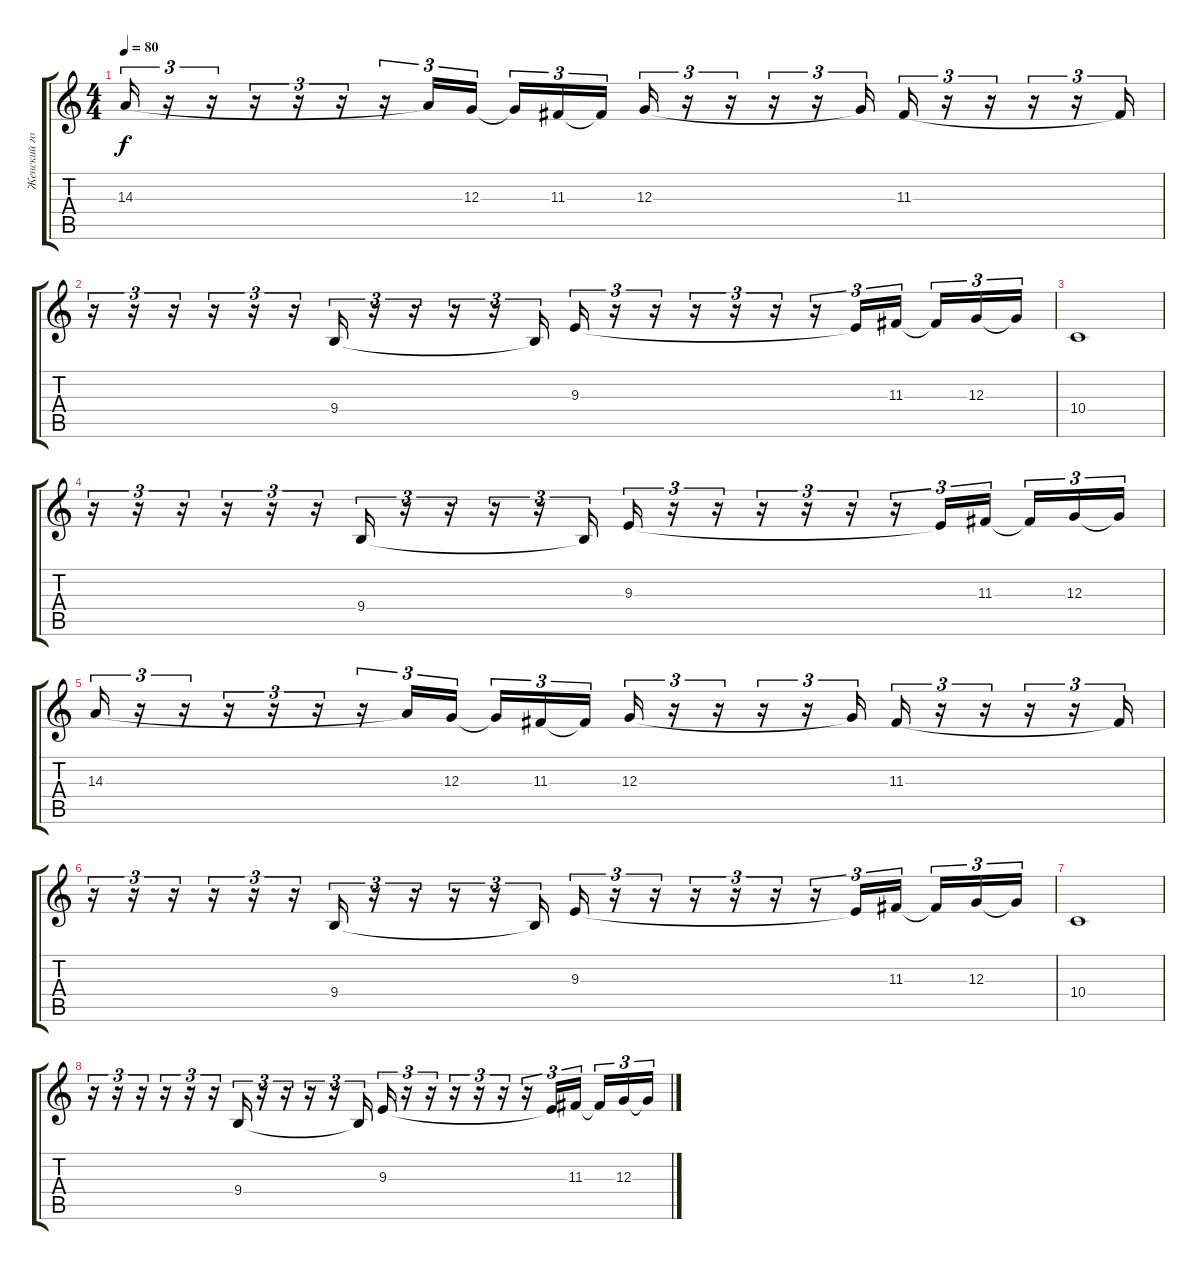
\track ("Женский голос" "Женский го") {instrument choiraahs}
\staff {score tabs}
\tuning (E4 B3 G3 D3 A2 E2) {hide}
\ts (4 4)
\tempo 80
\clef g2
\ks c
14.3.16{tu (3 2) dy f} r.16{tu (3 2)} r.16{tu (3 2)} r.16{tu (3 2)} r.16{tu (3 2)} r.16{tu (3 2)} r.16{tu (3 2)} 14.3{t}.16{tu (3 2)} 12.3.16{tu (3 2)} 12.3{t}.16{tu (3 2)} 11.3.16{tu (3 2)} 11.3{t}.16{tu (3 2)} 12.3.16{tu (3 2)} r.16{tu (3 2)} r.16{tu (3 2)} r.16{tu (3 2)} r.16{tu (3 2)} 12.3{t}.16{tu (3 2)} 11.3.16{tu (3 2)} r.16{tu (3 2)} r.16{tu (3 2)} r.16{tu (3 2)} r.16{tu (3 2)} 11.3{t}.16{tu (3 2)} |
r.16{tu (3 2)} r.16{tu (3 2)} r.16{tu (3 2)} r.16{tu (3 2)} r.16{tu (3 2)} r.16{tu (3 2)} 9.4.16{tu (3 2)} r.16{tu (3 2)} r.16{tu (3 2)} r.16{tu (3 2)} r.16{tu (3 2)} 9.4{t}.16{tu (3 2)} 9.3.16{tu (3 2)} r.16{tu (3 2)} r.16{tu (3 2)} r.16{tu (3 2)} r.16{tu (3 2)} r.16{tu (3 2)} r.16{tu (3 2)} 9.3{t}.16{tu (3 2)} 11.3.16{tu (3 2)} 11.3{t}.16{tu (3 2)} 12.3.16{tu (3 2)} 12.3{t}.16{tu (3 2)} |
10.4.1 |
r.16{tu (3 2)} r.16{tu (3 2)} r.16{tu (3 2)} r.16{tu (3 2)} r.16{tu (3 2)} r.16{tu (3 2)} 9.4.16{tu (3 2)} r.16{tu (3 2)} r.16{tu (3 2)} r.16{tu (3 2)} r.16{tu (3 2)} 9.4{t}.16{tu (3 2)} 9.3.16{tu (3 2)} r.16{tu (3 2)} r.16{tu (3 2)} r.16{tu (3 2)} r.16{tu (3 2)} r.16{tu (3 2)} r.16{tu (3 2)} 9.3{t}.16{tu (3 2)} 11.3.16{tu (3 2)} 11.3{t}.16{tu (3 2)} 12.3.16{tu (3 2)} 12.3{t}.16{tu (3 2)} |
14.3.16{tu (3 2)} r.16{tu (3 2)} r.16{tu (3 2)} r.16{tu (3 2)} r.16{tu (3 2)} r.16{tu (3 2)} r.16{tu (3 2)} 14.3{t}.16{tu (3 2)} 12.3.16{tu (3 2)} 12.3{t}.16{tu (3 2)} 11.3.16{tu (3 2)} 11.3{t}.16{tu (3 2)} 12.3.16{tu (3 2)} r.16{tu (3 2)} r.16{tu (3 2)} r.16{tu (3 2)} r.16{tu (3 2)} 12.3{t}.16{tu (3 2)} 11.3.16{tu (3 2)} r.16{tu (3 2)} r.16{tu (3 2)} r.16{tu (3 2)} r.16{tu (3 2)} 11.3{t}.16{tu (3 2)} |
r.16{tu (3 2)} r.16{tu (3 2)} r.16{tu (3 2)} r.16{tu (3 2)} r.16{tu (3 2)} r.16{tu (3 2)} 9.4.16{tu (3 2)} r.16{tu (3 2)} r.16{tu (3 2)} r.16{tu (3 2)} r.16{tu (3 2)} 9.4{t}.16{tu (3 2)} 9.3.16{tu (3 2)} r.16{tu (3 2)} r.16{tu (3 2)} r.16{tu (3 2)} r.16{tu (3 2)} r.16{tu (3 2)} r.16{tu (3 2)} 9.3{t}.16{tu (3 2)} 11.3.16{tu (3 2)} 11.3{t}.16{tu (3 2)} 12.3.16{tu (3 2)} 12.3{t}.16{tu (3 2)} |
10.4.1 |
r.16{tu (3 2)} r.16{tu (3 2)} r.16{tu (3 2)} r.16{tu (3 2)} r.16{tu (3 2)} r.16{tu (3 2)} 9.4.16{tu (3 2)} r.16{tu (3 2)} r.16{tu (3 2)} r.16{tu (3 2)} r.16{tu (3 2)} 9.4{t}.16{tu (3 2)} 9.3.16{tu (3 2)} r.16{tu (3 2)} r.16{tu (3 2)} r.16{tu (3 2)} r.16{tu (3 2)} r.16{tu (3 2)} r.16{tu (3 2)} 9.3{t}.16{tu (3 2)} 11.3.16{tu (3 2)} 11.3{t}.16{tu (3 2)} 12.3.16{tu (3 2)} 12.3{t}.16{tu (3 2)}
